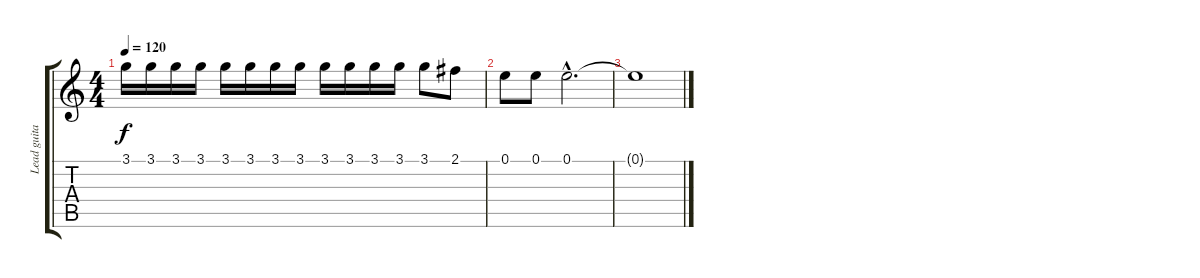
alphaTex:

\track ("Lead guitar" "Lead guita") {instrument distortionguitar}
\staff {score tabs}
\tuning (E4 B3 G3 D3 A2 E2) {hide}
\ts (4 4)
\tempo 120
\clef g2
\ks c
3.1.16{dy f} 3.1.16 3.1.16 3.1.16 3.1.16 3.1.16 3.1.16 3.1.16 3.1.16 3.1.16 3.1.16 3.1.16 3.1.8 2.1.8 |
0.1.8 0.1.8 0.1{hac}.2{d volume 0} |
0.1{t}.1
